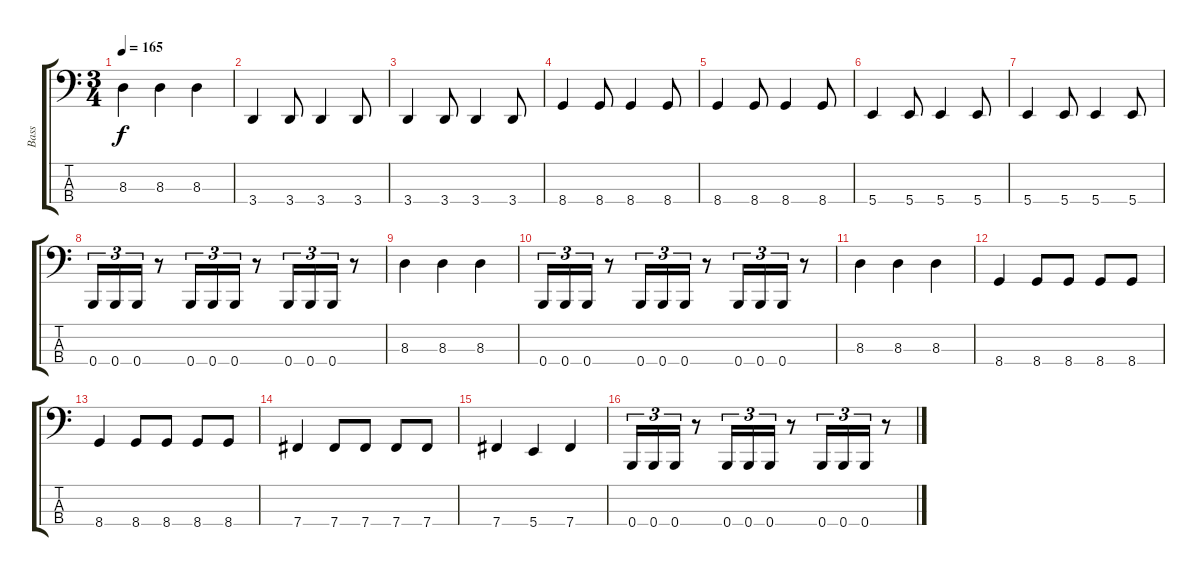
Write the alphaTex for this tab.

\track ("Bass" "Bass") {instrument electricbasspick}
\staff {score tabs}
\tuning (E2 B1 Gb1 B0) {hide}
\ts (3 4)
\tempo 165
\clef f4
\ks c
8.3.4{dy f} 8.3.4 8.3.4 |
3.4.4 3.4.8 3.4.4 3.4.8 |
3.4.4 3.4.8 3.4.4 3.4.8 |
8.4.4 8.4.8 8.4.4 8.4.8 |
8.4.4 8.4.8 8.4.4 8.4.8 |
5.4.4 5.4.8 5.4.4 5.4.8 |
5.4.4 5.4.8 5.4.4 5.4.8 |
0.4.16{tu (3 2)} 0.4.16{tu (3 2)} 0.4.16{tu (3 2)} r.8 0.4.16{tu (3 2)} 0.4.16{tu (3 2)} 0.4.16{tu (3 2)} r.8 0.4.16{tu (3 2)} 0.4.16{tu (3 2)} 0.4.16{tu (3 2)} r.8 |
8.3.4 8.3.4 8.3.4 |
0.4.16{tu (3 2)} 0.4.16{tu (3 2)} 0.4.16{tu (3 2)} r.8 0.4.16{tu (3 2)} 0.4.16{tu (3 2)} 0.4.16{tu (3 2)} r.8 0.4.16{tu (3 2)} 0.4.16{tu (3 2)} 0.4.16{tu (3 2)} r.8 |
8.3.4 8.3.4 8.3.4 |
8.4.4 8.4.8 8.4.8 8.4.8 8.4.8 |
8.4.4 8.4.8 8.4.8 8.4.8 8.4.8 |
7.4.4 7.4.8 7.4.8 7.4.8 7.4.8 |
7.4.4 5.4.4 7.4.4 |
0.4.16{tu (3 2)} 0.4.16{tu (3 2)} 0.4.16{tu (3 2)} r.8 0.4.16{tu (3 2)} 0.4.16{tu (3 2)} 0.4.16{tu (3 2)} r.8 0.4.16{tu (3 2)} 0.4.16{tu (3 2)} 0.4.16{tu (3 2)} r.8
